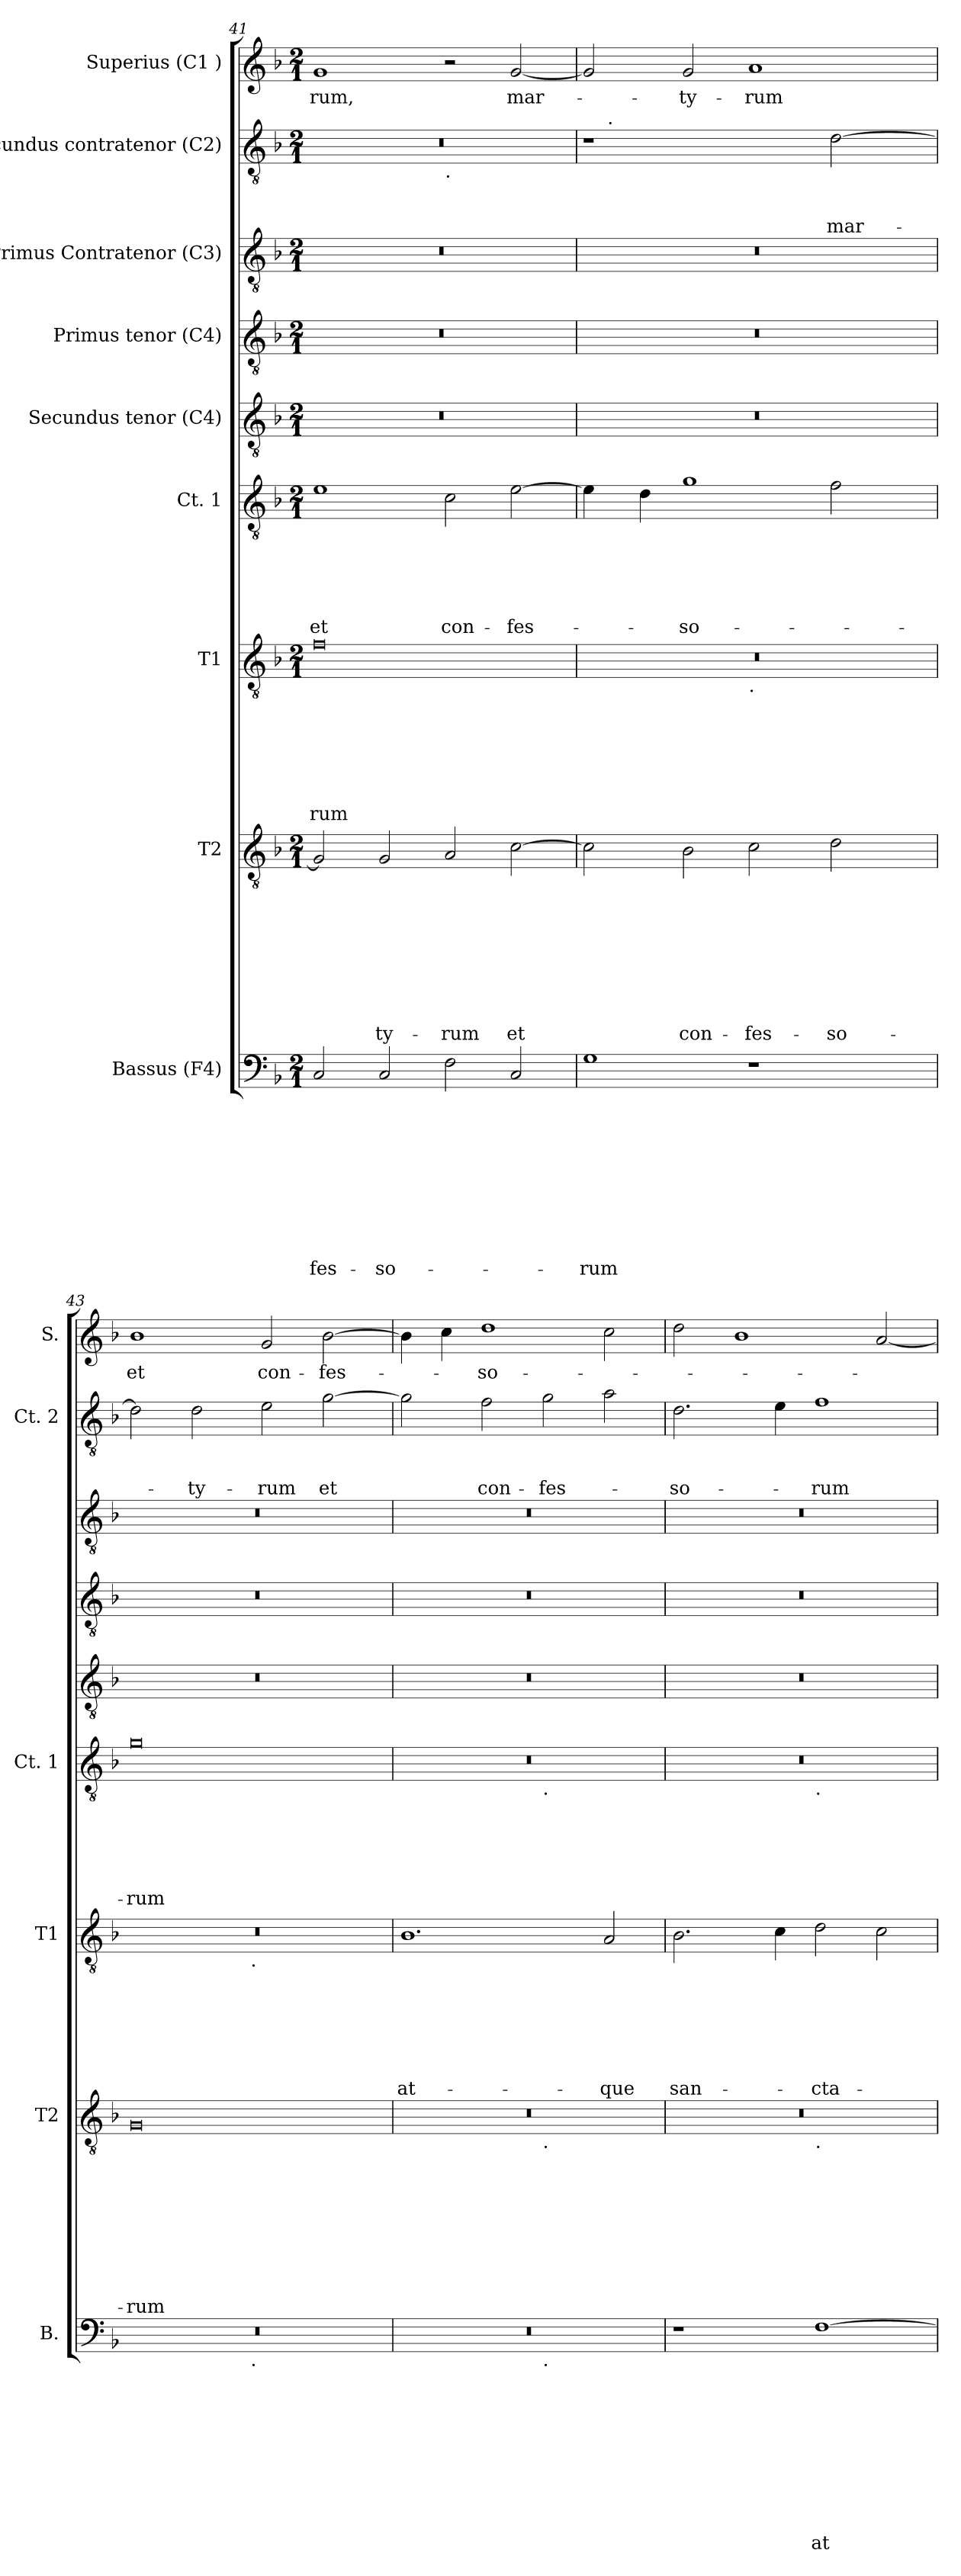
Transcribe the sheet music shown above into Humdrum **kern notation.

**kern	**text	**text	**text	**text	**text	**text	**text	**text	**text	**text	**kern	**text	**text	**text	**text	**text	**text	**text	**text	**text	**kern	**text	**text	**text	**text	**text	**text	**text	**kern	**text	**text	**text	**text	**text	**text	**kern	**kern	**kern	**kern	**text	**text	**text	**kern	**text
*part9	*part9	*part9	*part9	*part9	*part9	*part9	*part9	*part9	*part9	*part9	*part8	*part8	*part8	*part8	*part8	*part8	*part8	*part8	*part8	*part8	*part7	*part7	*part7	*part7	*part7	*part7	*part7	*part7	*part6	*part6	*part6	*part6	*part6	*part6	*part6	*part5	*part4	*part3	*part2	*part2	*part2	*part2	*part1	*part1
*staff9	*staff9	*staff9	*staff9	*staff9	*staff9	*staff9	*staff9	*staff9	*staff9	*staff9	*staff8	*staff8	*staff8	*staff8	*staff8	*staff8	*staff8	*staff8	*staff8	*staff8	*staff7	*staff7	*staff7	*staff7	*staff7	*staff7	*staff7	*staff7	*staff6	*staff6	*staff6	*staff6	*staff6	*staff6	*staff6	*staff5	*staff4	*staff3	*staff2	*staff2	*staff2	*staff2	*staff1	*staff1
*I"Bassus (F4)	*	*	*	*	*	*	*	*	*	*	*I"T2	*	*	*	*	*	*	*	*	*	*I"T1	*	*	*	*	*	*	*	*I"Ct. 1	*	*	*	*	*	*	*I"Secundus tenor (C4)	*I"Primus tenor (C4)	*I"Primus Contratenor (C3)	*I"Secundus contratenor (C2)	*	*	*	*I"Superius (C1 )	*
*I'B.	*	*	*	*	*	*	*	*	*	*	*I'T2	*	*	*	*	*	*	*	*	*	*I'T1	*	*	*	*	*	*	*	*I'Ct. 1	*	*	*	*	*	*	*	*	*	*I'Ct. 2	*	*	*	*I'S.	*
*clefF4	*	*	*	*	*	*	*	*	*	*	*clefGv2	*	*	*	*	*	*	*	*	*	*clefGv2	*	*	*	*	*	*	*	*clefGv2	*	*	*	*	*	*	*clefGv2	*clefGv2	*clefGv2	*clefGv2	*	*	*	*clefG2	*
*k[b-]	*	*	*	*	*	*	*	*	*	*	*k[b-]	*	*	*	*	*	*	*	*	*	*k[b-]	*	*	*	*	*	*	*	*k[b-]	*	*	*	*	*	*	*k[b-]	*k[b-]	*k[b-]	*k[b-]	*	*	*	*k[b-]	*
*F:	*	*	*	*	*	*	*	*	*	*	*F:	*	*	*	*	*	*	*	*	*	*F:	*	*	*	*	*	*	*	*F:	*	*	*	*	*	*	*F:	*F:	*F:	*F:	*	*	*	*F:	*
*M2/1	*	*	*	*	*	*	*	*	*	*	*M2/1	*	*	*	*	*	*	*	*	*	*M2/1	*	*	*	*	*	*	*	*M2/1	*	*	*	*	*	*	*M2/1	*M2/1	*M2/1	*M2/1	*	*	*	*M2/1	*
=41	=41	=41	=41	=41	=41	=41	=41	=41	=41	=41	=41	=41	=41	=41	=41	=41	=41	=41	=41	=41	=41	=41	=41	=41	=41	=41	=41	=41	=41	=41	=41	=41	=41	=41	=41	=41	=41	=41	=41	=41	=41	=41	=41	=41
!	!	!	!	!	!	!	!	!	!	!LO:LY:b	!	!	!	!	!	!	!	!	!	!	!	!	!	!	!	!	!	!LO:LY:b	!	!	!	!	!	!	!LO:LY:b	!	!	!	!	!	!	!	!	!LO:LY:b:rj
*	*	*	*	*	*	*	*	*	*	*	*	*	*	*	*	*	*	*	*	*	*	*	*	*	*	*	*	*	*	*	*	*	*	*	*	*	*	*	*^	*	*	*	*	*
2C/	.	.	.	.	.	.	.	.	.	-fes-	2G/]	.	.	.	.	.	.	.	.	.	0f	.	.	.	.	.	.	-rum	1e	.	.	.	.	.	et	0r	0r	0r	0r	1ryy	.	.	.	1g	-rum,
!	!	!	!	!	!	!	!	!	!	!LO:LY:b	!	!	!	!	!	!	!	!	!	!LO:LY:b	!	!	!	!	!	!	!	!	!	!	!	!	!	!	!	!	!	!	!	!	!	!	!	!	!
2C/	.	.	.	.	.	.	.	.	.	-so-	2G/	.	.	.	.	.	.	.	.	-ty-	.	.	.	.	.	.	.	.	.	.	.	.	.	.	.	.	.	.	.	.	.	.	.	.	.
!	!	!	!	!	!	!	!	!	!	!	!	!	!	!	!	!	!	!	!	!	!	!	!	!	!	!	!	!	!	!	!	!	!	!	!	!	!	!	!	!LO:TX:b:t=.	!	!	!	!	!
!	!	!	!	!	!	!	!	!	!	!	!	!	!	!	!	!	!	!	!	!LO:LY:b	!	!	!	!	!	!	!	!	!	!	!	!	!	!	!LO:LY:b	!	!	!	!	!	!	!	!	!	!
2F\	.	.	.	.	.	.	.	.	.	.	2A/	.	.	.	.	.	.	.	.	-rum	.	.	.	.	.	.	.	.	2c\	.	.	.	.	.	con-	.	.	.	.	1ryy	.	.	.	2r	.
!	!	!	!	!	!	!	!	!	!	!	!	!	!	!	!	!	!	!	!	!LO:LY:b	!	!	!	!	!	!	!	!	!	!	!	!	!	!	!LO:LY:b	!	!	!	!	!	!	!	!	!	!LO:LY:b:rj
2C/	.	.	.	.	.	.	.	.	.	.	[>2c\	.	.	.	.	.	.	.	.	et	.	.	.	.	.	.	.	.	[>2e\	.	.	.	.	.	-fes-	.	.	.	.	.	.	.	.	[<2g/	mar-
=42	=42	=42	=42	=42	=42	=42	=42	=42	=42	=42	=42	=42	=42	=42	=42	=42	=42	=42	=42	=42	=42	=42	=42	=42	=42	=42	=42	=42	=42	=42	=42	=42	=42	=42	=42	=42	=42	=42	=42	=42	=42	=42	=42	=42	=42
!	!	!	!	!	!	!	!	!	!	!LO:LY:b	!	!	!	!	!	!	!	!	!	!	!	!	!	!	!	!	!	!	!	!	!	!	!	!	!	!	!	!	!	!	!	!	!	!	!
*	*	*	*	*	*	*	*	*	*	*	*	*	*	*	*	*	*	*	*	*	*^	*	*	*	*	*	*	*	*	*	*	*	*	*	*	*	*	*	*	*	*	*	*	*	*
1G	.	.	.	.	.	.	.	.	.	-rum	2c\]	.	.	.	.	.	.	.	.	.	0r	1ryy	.	.	.	.	.	.	.	4e\]	.	.	.	.	.	.	0r	0r	0r	1r	16.ryy	.	.	.	2g/]	.
!	!	!	!	!	!	!	!	!	!	!	!	!	!	!	!	!	!	!	!	!	!	!	!	!	!	!	!	!	!	!	!	!	!	!	!	!	!	!	!	!	!LO:TX:a:t=.	!	!	!	!	!
.	.	.	.	.	.	.	.	.	.	.	.	.	.	.	.	.	.	.	.	.	.	.	.	.	.	.	.	.	.	.	.	.	.	.	.	.	.	.	.	.	1ryy	.	.	.	.	.
.	.	.	.	.	.	.	.	.	.	.	.	.	.	.	.	.	.	.	.	.	.	.	.	.	.	.	.	.	.	4d\	.	.	.	.	.	.	.	.	.	.	.	.	.	.	.	.
!	!	!	!	!	!	!	!	!	!	!	!	!	!	!	!	!	!	!	!	!LO:LY:b	!	!	!	!	!	!	!	!	!	!	!	!	!	!	!	!LO:LY:b	!	!	!	!	!	!	!	!	!	!LO:LY:b:rj
.	.	.	.	.	.	.	.	.	.	.	2B-\	.	.	.	.	.	.	.	.	con-	.	.	.	.	.	.	.	.	.	1g	.	.	.	.	.	-so-	.	.	.	.	.	.	.	.	2g/	-ty-
!	!	!	!	!	!	!	!	!	!	!	!	!	!	!	!	!	!	!	!	!	!	!LO:TX:b:t=.	!	!	!	!	!	!	!	!	!	!	!	!	!	!	!	!	!	!	!	!	!	!	!	!
!	!	!	!	!	!	!	!	!	!	!	!	!	!	!	!	!	!	!	!	!LO:LY:b	!	!	!	!	!	!	!	!	!	!	!	!	!	!	!	!	!	!	!	!	!	!	!	!	!	!LO:LY:b:rj
1r	.	.	.	.	.	.	.	.	.	.	2c\	.	.	.	.	.	.	.	.	-fes-	.	1ryy	.	.	.	.	.	.	.	.	.	.	.	.	.	.	.	.	.	2ryy	.	.	.	.	1a	-rum
.	.	.	.	.	.	.	.	.	.	.	.	.	.	.	.	.	.	.	.	.	.	.	.	.	.	.	.	.	.	.	.	.	.	.	.	.	.	.	.	.	2ryy	.	.	.	.	.
!	!	!	!	!	!	!	!	!	!	!	!	!	!	!	!	!	!	!	!	!LO:LY:b	!	!	!	!	!	!	!	!	!	!	!	!	!	!	!	!	!	!	!	!	!	!	!	!LO:LY:b:rj	!	!
.	.	.	.	.	.	.	.	.	.	.	2d\	.	.	.	.	.	.	.	.	-so-	.	.	.	.	.	.	.	.	.	2f\	.	.	.	.	.	.	.	.	.	[>2d\	.	.	.	mar-	.	.
.	.	.	.	.	.	.	.	.	.	.	.	.	.	.	.	.	.	.	.	.	.	.	.	.	.	.	.	.	.	.	.	.	.	.	.	.	.	.	.	.	4ryy	.	.	.	.	.
.	.	.	.	.	.	.	.	.	.	.	.	.	.	.	.	.	.	.	.	.	.	.	.	.	.	.	.	.	.	.	.	.	.	.	.	.	.	.	.	.	8ryy	.	.	.	.	.
.	.	.	.	.	.	.	.	.	.	.	.	.	.	.	.	.	.	.	.	.	.	.	.	.	.	.	.	.	.	.	.	.	.	.	.	.	.	.	.	.	32ryy	.	.	.	.	.
=43	=43	=43	=43	=43	=43	=43	=43	=43	=43	=43	=43	=43	=43	=43	=43	=43	=43	=43	=43	=43	=43	=43	=43	=43	=43	=43	=43	=43	=43	=43	=43	=43	=43	=43	=43	=43	=43	=43	=43	=43	=43	=43	=43	=43	=43	=43
!	!	!	!	!	!	!	!	!	!	!	!	!	!	!	!	!	!	!	!	!LO:LY:b	!	!	!	!	!	!	!	!	!	!	!	!	!	!	!	!LO:LY:b	!	!	!	!	!	!	!	!	!	!LO:LY:b:rj
*^	*	*	*	*	*	*	*	*	*	*	*	*	*	*	*	*	*	*	*	*	*	*	*	*	*	*	*	*	*	*	*	*	*	*	*	*	*	*	*	*v	*v	*	*	*	*	*
0r	2ryy	.	.	.	.	.	.	.	.	.	.	0G	.	.	.	.	.	.	.	.	-rum	0r	2ryy	.	.	.	.	.	.	.	0g	.	.	.	.	.	-rum	0r	0r	0r	2d\]	.	.	.	1b-	et
!	!	!	!	!	!	!	!	!	!	!	!	!	!	!	!	!	!	!	!	!	!	!	!	!	!	!	!	!	!	!	!	!	!	!	!	!	!	!	!	!	!	!	!	!LO:LY:b:rj	!	!
.	4...ryy	.	.	.	.	.	.	.	.	.	.	.	.	.	.	.	.	.	.	.	.	.	4...ryy	.	.	.	.	.	.	.	.	.	.	.	.	.	.	.	.	.	2d\	.	.	-ty-	.	.
!	!	!	!	!	!	!	!	!	!	!	!	!	!	!	!	!	!	!	!	!	!	!	!LO:TX:b:t=.	!	!	!	!	!	!	!	!	!	!	!	!	!	!	!	!	!	!	!	!	!	!	!
!	!LO:TX:b:t=.	!	!	!	!	!	!	!	!	!	!	!	!	!	!	!	!	!	!	!	!	!	!	!	!	!	!	!	!	!	!	!	!	!	!	!	!	!	!	!	!	!	!	!	!	!
.	1ryy	.	.	.	.	.	.	.	.	.	.	.	.	.	.	.	.	.	.	.	.	.	1ryy	.	.	.	.	.	.	.	.	.	.	.	.	.	.	.	.	.	.	.	.	.	.	.
!	!	!	!	!	!	!	!	!	!	!	!	!	!	!	!	!	!	!	!	!	!	!	!	!	!	!	!	!	!	!	!	!	!	!	!	!	!	!	!	!	!	!	!	!LO:LY:b:rj	!	!LO:LY:b:rj
.	.	.	.	.	.	.	.	.	.	.	.	.	.	.	.	.	.	.	.	.	.	.	.	.	.	.	.	.	.	.	.	.	.	.	.	.	.	.	.	.	2e\	.	.	-rum	2g/	con-
!	!	!	!	!	!	!	!	!	!	!	!	!	!	!	!	!	!	!	!	!	!	!	!	!	!	!	!	!	!	!	!	!	!	!	!	!	!	!	!	!	!	!	!	!LO:LY:b:rj	!	!LO:LY:b:rj
.	.	.	.	.	.	.	.	.	.	.	.	.	.	.	.	.	.	.	.	.	.	.	.	.	.	.	.	.	.	.	.	.	.	.	.	.	.	.	.	.	[>2g\	.	.	et	[>2b-\	-fes-
.	32ryy	.	.	.	.	.	.	.	.	.	.	.	.	.	.	.	.	.	.	.	.	.	32ryy	.	.	.	.	.	.	.	.	.	.	.	.	.	.	.	.	.	.	.	.	.	.	.
!!LO:PB:g=z
=44	=44	=44	=44	=44	=44	=44	=44	=44	=44	=44	=44	=44	=44	=44	=44	=44	=44	=44	=44	=44	=44	=44	=44	=44	=44	=44	=44	=44	=44	=44	=44	=44	=44	=44	=44	=44	=44	=44	=44	=44	=44	=44	=44	=44	=44	=44
!	!	!	!	!	!	!	!	!	!	!	!	!	!	!	!	!	!	!	!	!	!	!	!	!	!	!	!	!	!	!LO:LY:b	!	!	!	!	!	!	!	!	!	!	!	!	!	!	!	!
*	*	*	*	*	*	*	*	*	*	*	*	*^	*	*	*	*	*	*	*	*	*	*v	*v	*	*	*	*	*	*	*	*^	*	*	*	*	*	*	*	*	*	*	*	*	*	*	*
0r	1ryy	.	.	.	.	.	.	.	.	.	.	0r	1ryy	.	.	.	.	.	.	.	.	.	1.B-	.	.	.	.	.	.	at-	0r	1ryy	.	.	.	.	.	.	0r	0r	0r	2g\]	.	.	.	4b-\]	.
.	.	.	.	.	.	.	.	.	.	.	.	.	.	.	.	.	.	.	.	.	.	.	.	.	.	.	.	.	.	.	.	.	.	.	.	.	.	.	.	.	.	.	.	.	.	4cc\	.
!	!	!	!	!	!	!	!	!	!	!	!	!	!	!	!	!	!	!	!	!	!	!	!	!	!	!	!	!	!	!	!	!	!	!	!	!	!	!	!	!	!	!	!	!	!LO:LY:b:rj	!	!LO:LY:b:rj
.	.	.	.	.	.	.	.	.	.	.	.	.	.	.	.	.	.	.	.	.	.	.	.	.	.	.	.	.	.	.	.	.	.	.	.	.	.	.	.	.	.	2f\	.	.	con-	1dd	-so-
!	!	!	!	!	!	!	!	!	!	!	!	!	!	!	!	!	!	!	!	!	!	!	!	!	!	!	!	!	!	!	!	!LO:TX:b:t=.	!	!	!	!	!	!	!	!	!	!	!	!	!	!	!
!	!	!	!	!	!	!	!	!	!	!	!	!	!LO:TX:b:t=.	!	!	!	!	!	!	!	!	!	!	!	!	!	!	!	!	!	!	!	!	!	!	!	!	!	!	!	!	!	!	!	!	!	!
!	!LO:TX:b:t=.	!	!	!	!	!	!	!	!	!	!	!	!	!	!	!	!	!	!	!	!	!	!	!	!	!	!	!	!	!	!	!	!	!	!	!	!	!	!	!	!	!	!	!	!	!	!
!	!	!	!	!	!	!	!	!	!	!	!	!	!	!	!	!	!	!	!	!	!	!	!	!	!	!	!	!	!	!	!	!	!	!	!	!	!	!	!	!	!	!	!	!	!LO:LY:b:rj	!	!
.	1ryy	.	.	.	.	.	.	.	.	.	.	.	1ryy	.	.	.	.	.	.	.	.	.	.	.	.	.	.	.	.	.	.	1ryy	.	.	.	.	.	.	.	.	.	2g\	.	.	-fes-	.	.
!	!	!	!	!	!	!	!	!	!	!	!	!	!	!	!	!	!	!	!	!	!	!	!	!	!	!	!	!	!	!LO:LY:b	!	!	!	!	!	!	!	!	!	!	!	!	!	!	!	!	!
.	.	.	.	.	.	.	.	.	.	.	.	.	.	.	.	.	.	.	.	.	.	.	2A/	.	.	.	.	.	.	-que	.	.	.	.	.	.	.	.	.	.	.	2a\	.	.	.	2cc\	.
=45	=45	=45	=45	=45	=45	=45	=45	=45	=45	=45	=45	=45	=45	=45	=45	=45	=45	=45	=45	=45	=45	=45	=45	=45	=45	=45	=45	=45	=45	=45	=45	=45	=45	=45	=45	=45	=45	=45	=45	=45	=45	=45	=45	=45	=45	=45	=45
!	!	!	!	!	!	!	!	!	!	!	!	!	!	!	!	!	!	!	!	!	!	!	!	!	!	!	!	!	!	!LO:LY:b	!	!	!	!	!	!	!	!	!	!	!	!	!	!	!LO:LY:b:rj	!	!
*v	*v	*	*	*	*	*	*	*	*	*	*	*	*	*	*	*	*	*	*	*	*	*	*	*	*	*	*	*	*	*	*	*	*	*	*	*	*	*	*	*	*	*	*	*	*	*	*
1r	.	.	.	.	.	.	.	.	.	.	0r	1ryy	.	.	.	.	.	.	.	.	.	2.B-\	.	.	.	.	.	.	san-	0r	1ryy	.	.	.	.	.	.	0r	0r	0r	2.d\	.	.	-so-	2dd\	.
.	.	.	.	.	.	.	.	.	.	.	.	.	.	.	.	.	.	.	.	.	.	.	.	.	.	.	.	.	.	.	.	.	.	.	.	.	.	.	.	.	.	.	.	.	1b-	.
.	.	.	.	.	.	.	.	.	.	.	.	.	.	.	.	.	.	.	.	.	.	4c\	.	.	.	.	.	.	.	.	.	.	.	.	.	.	.	.	.	.	4e\	.	.	.	.	.
!	!	!	!	!	!	!	!	!	!	!	!	!	!	!	!	!	!	!	!	!	!	!	!	!	!	!	!	!	!	!	!LO:TX:b:t=.	!	!	!	!	!	!	!	!	!	!	!	!	!	!	!
!	!	!	!	!	!	!	!	!	!	!	!	!LO:TX:b:t=.	!	!	!	!	!	!	!	!	!	!	!	!	!	!	!	!	!	!	!	!	!	!	!	!	!	!	!	!	!	!	!	!	!	!
!	!	!	!	!	!	!	!	!	!	!LO:LY:b	!	!	!	!	!	!	!	!	!	!	!	!	!	!	!	!	!	!	!LO:LY:b	!	!	!	!	!	!	!	!	!	!	!	!	!	!	!LO:LY:b:rj	!	!
[>1F	.	.	.	.	.	.	.	.	.	at-	.	1ryy	.	.	.	.	.	.	.	.	.	2d\	.	.	.	.	.	.	-cta-	.	1ryy	.	.	.	.	.	.	.	.	.	1f	.	.	-rum	.	.
.	.	.	.	.	.	.	.	.	.	.	.	.	.	.	.	.	.	.	.	.	.	2c\	.	.	.	.	.	.	.	.	.	.	.	.	.	.	.	.	.	.	.	.	.	.	[<2a/	.
*	*	*	*	*	*	*	*	*	*	*	*v	*v	*	*	*	*	*	*	*	*	*	*	*	*	*	*	*	*	*	*v	*v	*	*	*	*	*	*	*	*	*	*	*	*	*	*	*
=	=	=	=	=	=	=	=	=	=	=	=	=	=	=	=	=	=	=	=	=	=	=	=	=	=	=	=	=	=	=	=	=	=	=	=	=	=	=	=	=	=	=	=	=
*-	*-	*-	*-	*-	*-	*-	*-	*-	*-	*-	*-	*-	*-	*-	*-	*-	*-	*-	*-	*-	*-	*-	*-	*-	*-	*-	*-	*-	*-	*-	*-	*-	*-	*-	*-	*-	*-	*-	*-	*-	*-	*-	*-	*-
